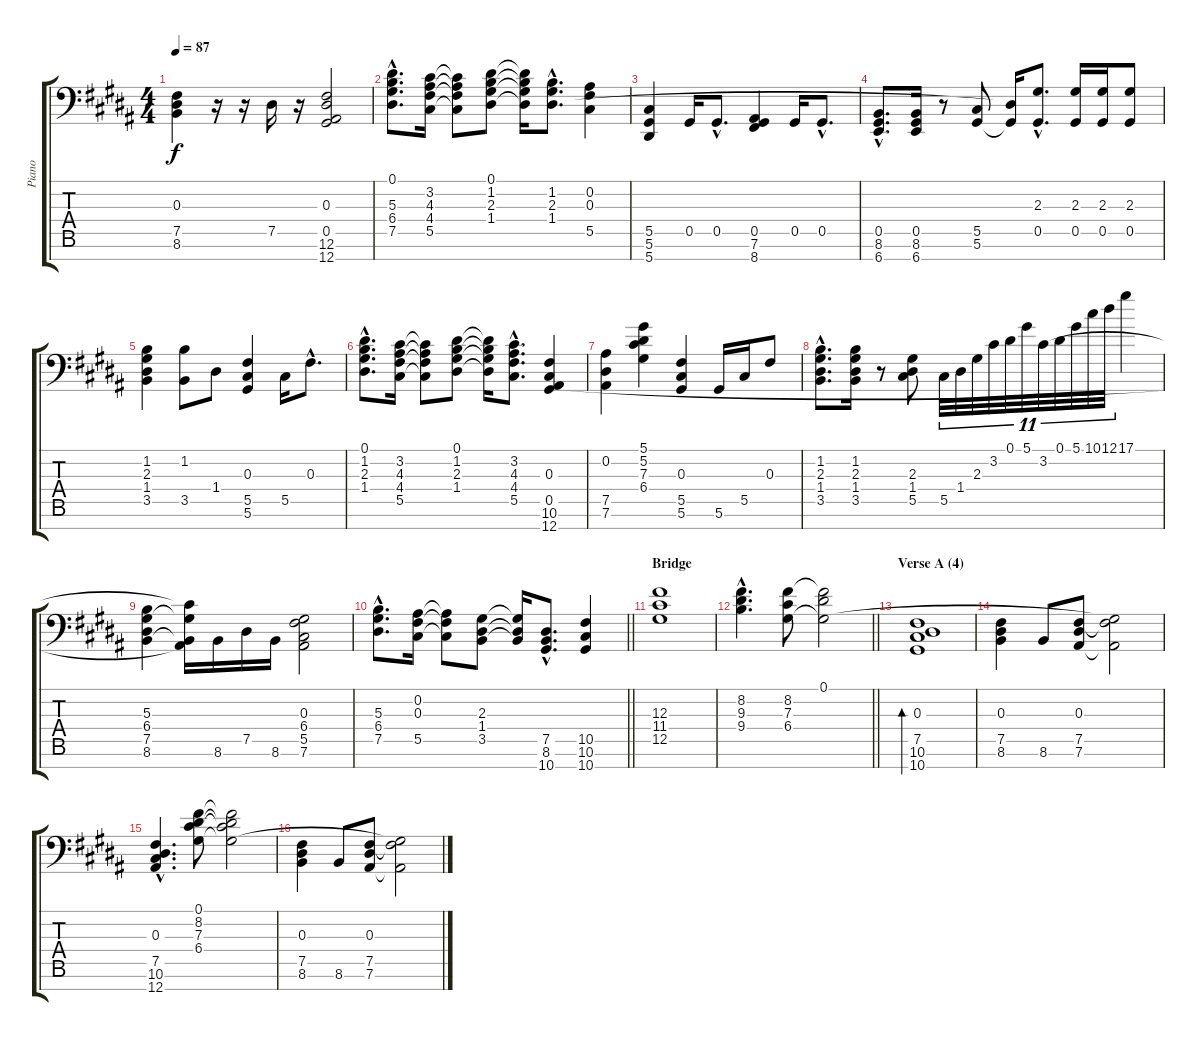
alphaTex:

\track ("Piano" "Piano") {instrument brightacousticpiano}
\staff {score tabs}
\tuning (Eb4 Bb3 Gb3 D3 Ab2 Eb2 Bb1) {hide}
\ts (4 4)
\tempo 87
\clef f4
\ks b
(0.3 7.5 8.6).4{dy f} r.16 r.16 7.5.16 r.16 (0.3 0.5 12.6 12.7).2 |
(0.1{hac} 5.3{hac} 6.4{hac} 7.5{hac}).8{d} (3.2 4.3 4.4 5.5).16 (3.2{t} 4.3{t} 4.4{t} 5.5{t}).8 (0.1 1.2 2.3 1.4).8 (0.1{t} 1.2{t} 2.3{t} 1.4{t}).16 (1.2{hac} 2.3{hac} 1.4{hac}).8{d} (0.2 0.3 5.5).4 |
(5.5 5.6 5.7).4 0.5.16 0.5{hac}.8{d} (0.5 7.6 8.7).4 0.5.16 0.5{hac}.8{d} |
(0.5{hac} 8.6{hac} 6.7{hac}).8{d} (0.5 8.6 6.7).16 r.8 (5.5 5.6).8 (1.4{t} 5.6{t}).16 (2.3{hac} 0.5{hac}).8{d} (2.3 0.5).16 (2.3 0.5).16 (2.3 0.5).8 |
(1.2 2.3 1.4 3.5).4 (1.2 3.5).8 1.4.8 (0.3 5.5 5.6).4 5.5.16 0.3{hac}.8{d} |
(0.1{hac} 1.2{hac} 2.3{hac} 1.4{hac}).8{d} (3.2 4.3 4.4 5.5).16 (3.2{t} 4.3{t} 4.4{t} 5.5{t}).8 (0.1 1.2 2.3 1.4).8 (0.1{t} 1.2{t} 2.3{t} 1.4{t}).16 (3.2{hac} 4.3{hac} 4.4{hac} 5.5{hac}).8{d} (0.3 0.5 10.6 12.7).4 |
(0.2 7.5 7.6).4 (5.1 5.2 7.3 6.4).4 (0.3 5.5 5.6).4 5.6.16 5.5.16 0.3.8 |
(1.2{hac} 2.3{hac} 1.4{hac} 3.5{hac}).8{d} (1.2 2.3 1.4 3.5).16 r.8 (2.3 1.4 5.5).8 5.5.32{tu (11 8)} 1.4.32{tu (11 8)} 2.3.32{tu (11 8)} 3.2.32{tu (11 8)} 0.1.32{tu (11 8)} 5.1.32{tu (11 8)} 3.2.32{tu (11 8)} 0.1.32{tu (11 8)} 5.1.32{tu (11 8)} 10.1.32{tu (11 8)} 12.1.32{tu (11 8)} 17.1.4 |
(5.3 6.4 7.5 8.6).4 (3.2{t} 6.4{t} 8.6{t} 12.7{t}).16 8.6.16 7.5.16 8.6.16 (0.3 6.4 5.5 7.6).2 |
\barLineRight lightlight
(5.3{hac} 6.4{hac} 7.5{hac}).8{d} (0.2 0.3 5.5).16 (0.2{t} 0.3{t} 5.5{t}).8 (2.3 1.4 3.5).8 (2.3{t} 1.4{t} 3.5{t}).16 (7.5{hac} 8.6{hac} 10.7{hac}).8{d} (10.5 10.6 10.7).4 |
\section ("" "Bridge")
(12.3 11.4 12.5).1 |
\barLineRight lightlight
(8.2{hac} 9.3{hac} 9.4{hac}).4{d} (8.2 7.3 6.4).8 (0.1 8.2{t} 6.4{t}).2 |
\section ("" "Verse A (4)")
(0.3 7.5 10.6 10.7).1{bd 240} |
(0.3 7.5 8.6).4 8.6.8 (0.3 7.5 7.6).8 (0.3{t} 6.4{t} 7.6{t}).2 |
(0.3{hac} 7.5{hac} 10.6{hac} 12.7{hac}).4{d} (0.1 8.2 7.3 6.4).8 (0.1{t} 8.2{t} 7.3{t} 6.4{t}).2 |
(0.3 7.5 8.6).4 8.6.8 (0.3 7.5 7.6).8 (0.3{t} 6.4{t} 7.6{t}).2
